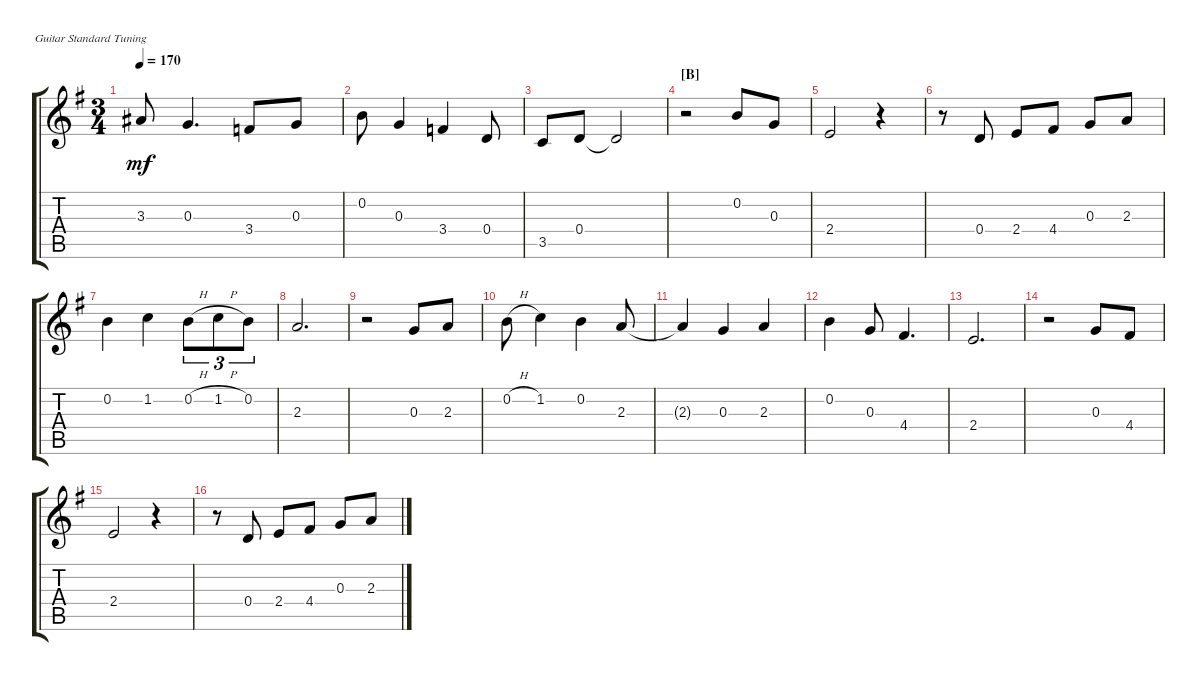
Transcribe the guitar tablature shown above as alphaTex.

\defaultSystemsLayout 4
\bracketExtendMode groupsimilarinstruments
\singleTrackTrackNamePolicy hidden
\multiTrackTrackNamePolicy hidden
\otherSystemsTrackNameOrientation horizontal
\track ("Guitar" "Guitar") {instrument acousticguitarsteel}
\staff {score tabs}
\tuning (E4 B3 G3 D3 A2 E2)
\ts (3 4)
\tempo 170
\clef g2
\ks g
3.3.8{dy mf} 0.3.4{d} 3.4.8 0.3.8 |
0.2.8 0.3.4 3.4.4 0.4.8 |
3.5.8 0.4.8 0.4{t}.2 |
\section ("B" "")
r.2 0.2.8 0.3.8 |
2.4.2 r.4 |
r.8 0.4.8 2.4.8 4.4.8 0.3.8 2.3.8 |
0.2.4 1.2.4 0.2{h}.8{tu (3 2)} 1.2{h}.8{tu (3 2)} 0.2.8{tu (3 2)} |
2.3.2{d} |
r.2 0.3.8 2.3.8 |
0.2{h}.8 1.2.4 0.2.4 2.3.8 |
2.3{t}.4 0.3.4 2.3.4 |
0.2.4 0.3.8 4.4.4{d} |
2.4.2{d} |
r.2 0.3.8 4.4.8 |
2.4.2 r.4 |
r.8 0.4.8 2.4.8 4.4.8 0.3.8 2.3.8
